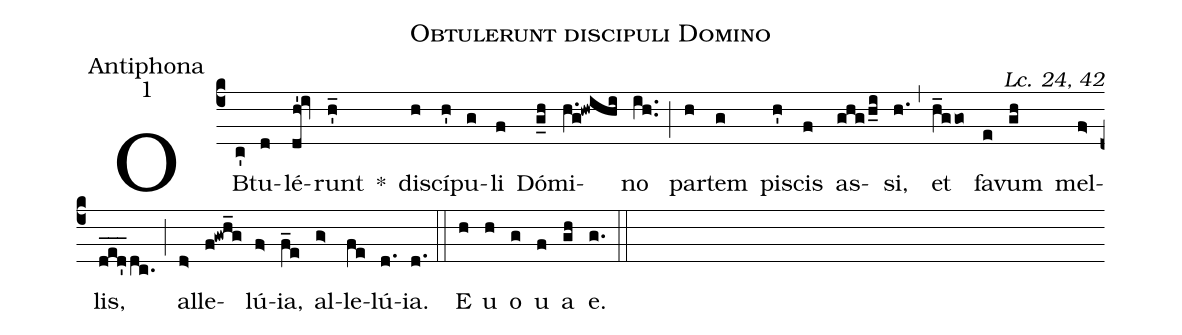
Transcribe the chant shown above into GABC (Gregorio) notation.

name:Obtulerunt discipuli Domino;
office-part:Antiphona;
mode:1;
commentary:Lc. 24, 42;
%%
(c4)
OB(c')tu(d)lé(dh'!iv)runt(h'_) *()
di(h)scí(h')pu(g)li(f) Dó(g_h)mi(h.g!hwihi)no(ih..) (;)
par(h)tem(g) pi(h')scis(f) as(ghg/h_i)si,(h.) (,)
et(h_ggo) fa(e)vum(gh) mel(f>)lis,(ded'___dc.) (;)
al(d>)le(f!gwh_g)lú(f>)ia,(f_e) al(g>)le(fe)lú(d.)ia.(d.) (::)
E(h) u(h) o(g) u(f) a(gh) e.(g.) (::)
